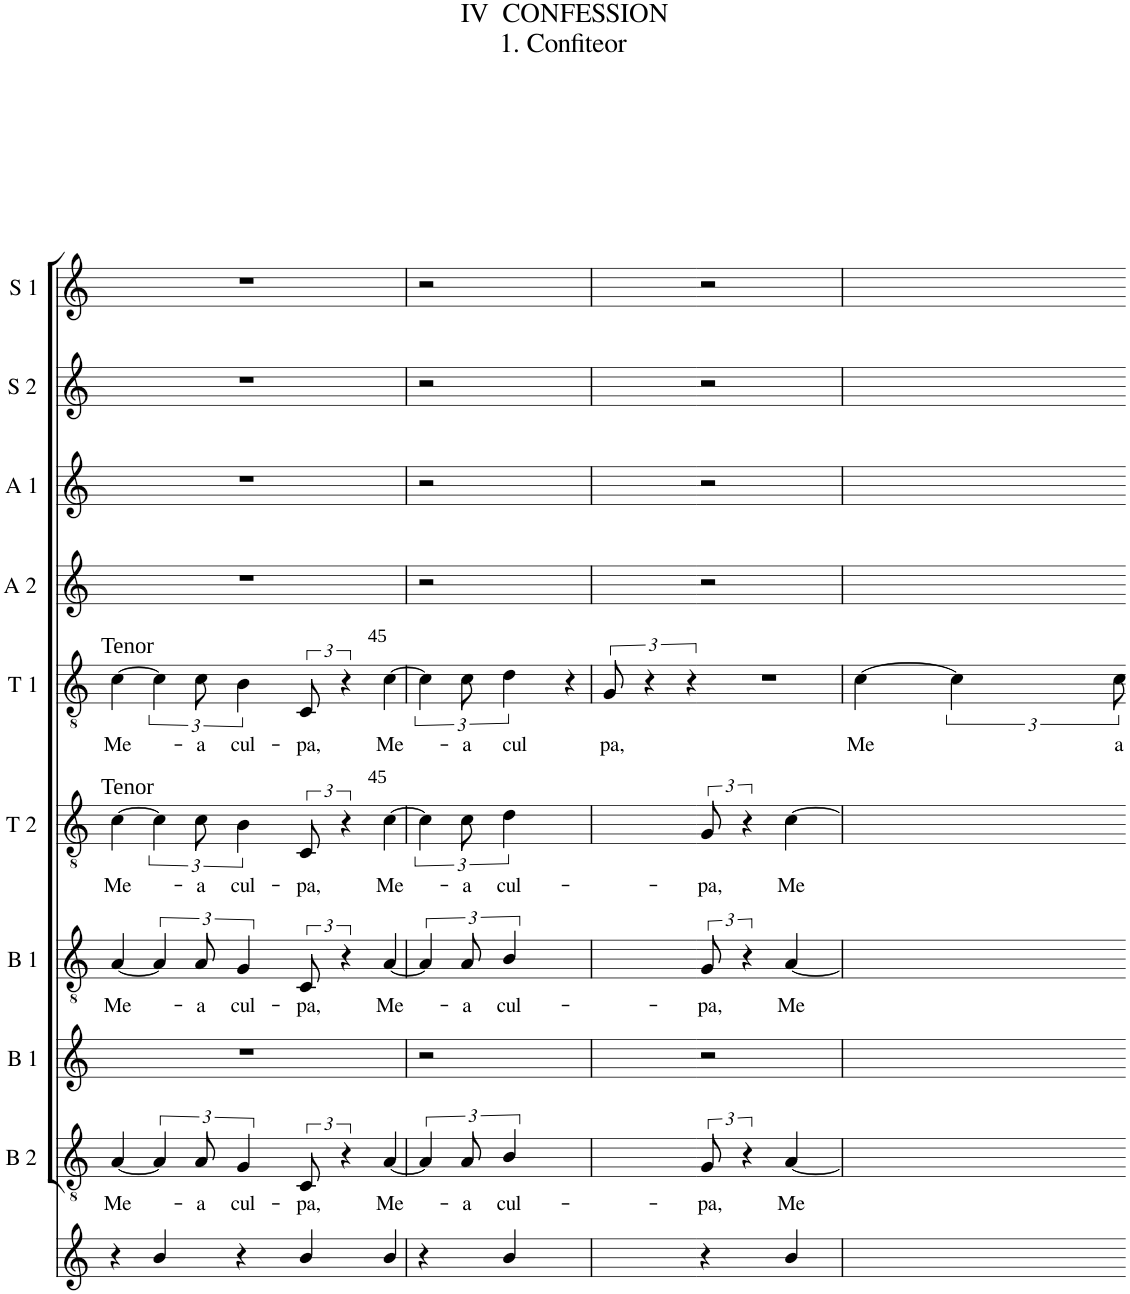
**kern	**kern	**text	**kern	**kern	**text	**kern	**text	**kern	**text	**kern	**kern	**kern	**kern
*part10	*part9	*part9	*part8	*part7	*part7	*part6	*part6	*part5	*part5	*part4	*part3	*part2	*part1
*staff10	*staff9	*staff9	*staff8	*staff7	*staff7	*staff6	*staff6	*staff5	*staff5	*staff4	*staff3	*staff2	*staff1
*I"Finger	*I"B 2	*	*I"B 1	*I"B 1	*	*I"T 2	*	*I"T 1	*	*I"A 2	*I"A 1	*I"S 2	*I"S 1
*clefG2	*clefGv2	*	*clefG2	*clefGv2	*	*clefGv2	*	*clefGv2	*	*clefG2	*clefG2	*clefG2	*clefG2
*	*Trd4c7	*	*Trd4c7	*Trd4c7	*	*Trd4c7	*	*Trd4c7	*	*	*	*	*
*k[]	*k[]	*	*k[]	*k[]	*	*k[]	*	*k[]	*	*k[]	*k[]	*k[]	*k[]
=1	=1	=1	=1	=1	=1	=1	=1	=1	=1	=1	=1	=1	=1
!	!	!	!	!	!	!	!	!LO:TX:a:t=Tenor	!	!	!	!	!
!	!	!	!	!	!	!LO:TX:a:t=Tenor	!	!	!	!	!	!	!
!	!	!LO:LY:b	!	!	!LO:LY:b	!	!LO:LY:b	!	!LO:LY:b	!	!	!	!
4r	[4A/	Me	1r	[4A/	Me	[4c\	Me	[4c\	Me	1r	1r	1r	1r
4b/	6A/]	.	.	6A/]	.	6c\]	.	6c\]	.	.	.	.	.
!	!	!LO:LY:b	!	!	!LO:LY:b	!	!LO:LY:b	!	!LO:LY:b	!	!	!	!
.	12A/	a	.	12A/	a	12c\	a	12c\	a	.	.	.	.
!	!	!LO:LY:b	!	!	!LO:LY:b	!	!LO:LY:b	!	!LO:LY:b	!	!	!	!
4r	6G/	cul-	.	6G/	cul-	6B\	cul-	6B\	cul-	.	.	.	.
.	12ryy	.	.	12ryy	.	12ryy	.	12ryy	.	.	.	.	.
!	!	!LO:LY:b	!	!	!LO:LY:b	!	!LO:LY:b	!	!LO:LY:b	!	!	!	!
4b/	12C/	pa,	.	12C/	pa,	12C/	pa,	12C/	pa,	.	.	.	.
.	6r	.	.	6r	.	6r	.	6r	.	.	.	.	.
!	!	!	!	!	!	!	!	!LO:TX:a:t=45	!	!	!	!	!
!	!	!	!	!	!	!LO:TX:a:t=45	!	!	!	!	!	!	!
!	!	!LO:LY:b	!	!	!LO:LY:b	!	!LO:LY:b	!	!LO:LY:b	!	!	!	!
4b/	[4A/	Me	4ryy	[4A/	Me	[4c\	Me	[4c\	Me	4ryy	4ryy	4ryy	4ryy
=2	=2	=2	=2	=2	=2	=2	=2	=2	=2	=2	=2	=2	=2
4r	6A/]	.	2r	6A/]	.	6c\]	.	6c\]	.	2r	2r	2r	2r
!	!	!LO:LY:b	!	!	!LO:LY:b	!	!LO:LY:b	!	!LO:LY:b	!	!	!	!
.	12A/	a	.	12A/	a	12c\	a	12c\	a	.	.	.	.
!	!	!LO:LY:b	!	!	!LO:LY:b	!	!LO:LY:b	!	!LO:LY:b	!	!	!	!
4b/	6B/	cul-	.	6B/	cul-	6d\	cul-	6d\	cul-	.	.	.	.
.	2.ryy	.	.	2.ryy	.	2.ryy	.	12ryy	.	.	.	.	.
3%2ryy	.	.	3%2ryy	.	.	.	.	4r	.	3%2ryy	3%2ryy	3%2ryy	3%2ryy
!	!	!	!	!	!	!	!	!	!LO:LY:b	!	!	!	!
.	.	.	.	.	.	.	.	12G/	pa,	.	.	.	.
.	.	.	.	.	.	.	.	6r	.	.	.	.	.
.	.	.	.	.	.	.	.	6r	.	.	.	.	.
=3	=3	=3	=3	=3	=3	=3	=3	=3	=3	=3	=3	=3	=3
!	!	!LO:LY:b	!	!	!LO:LY:b	!	!LO:LY:b	!	!	!	!	!	!
4r	12G/	pa,	2r	12G/	pa,	12G/	pa,	1r	.	2r	2r	2r	2r
.	6r	.	.	6r	.	6r	.	.	.	.	.	.	.
!	!	!LO:LY:b	!	!	!LO:LY:b	!	!LO:LY:b	!	!	!	!	!	!
4b/	[4A/	Me	.	[4A/	Me	[4c\	Me	.	.	.	.	.	.
1ryy	1ryy	.	1ryy	1ryy	.	1ryy	.	.	.	1ryy	1ryy	1ryy	1ryy
!	!	!	!	!	!	!	!	!	!LO:LY:b	!	!	!	!
.	.	.	.	.	.	.	.	[4c\	Me	.	.	.	.
.	.	.	.	.	.	.	.	6c\]	.	.	.	.	.
!	!	!	!	!	!	!	!	!	!LO:LY:b	!	!	!	!
.	.	.	.	.	.	.	.	12c\	a	.	.	.	.
=	=	=	=	=	=	=	=	=	=	=	=	=	=
*-	*-	*-	*-	*-	*-	*-	*-	*-	*-	*-	*-	*-	*-
